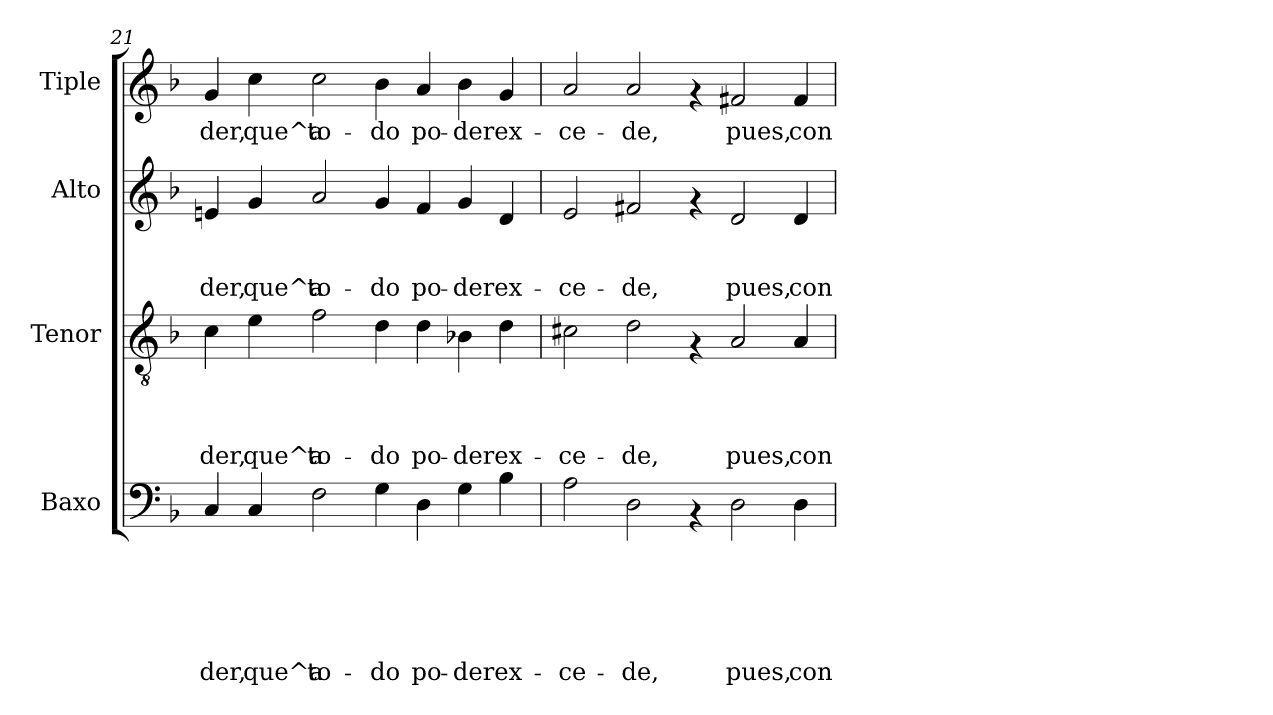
**kern	**text	**text	**text	**text	**text	**text	**kern	**text	**text	**text	**text	**kern	**text	**text	**text	**kern	**text
*part4	*part4	*part4	*part4	*part4	*part4	*part4	*part3	*part3	*part3	*part3	*part3	*part2	*part2	*part2	*part2	*part1	*part1
*staff4	*staff4	*staff4	*staff4	*staff4	*staff4	*staff4	*staff3	*staff3	*staff3	*staff3	*staff3	*staff2	*staff2	*staff2	*staff2	*staff1	*staff1
*I"Baxo	*	*	*	*	*	*	*I"Tenor	*	*	*	*	*I"Alto	*	*	*	*I"Tiple	*
*clefF4	*	*	*	*	*	*	*clefGv2	*	*	*	*	*clefG2	*	*	*	*clefG2	*
*k[b-]	*	*	*	*	*	*	*k[b-]	*	*	*	*	*k[b-]	*	*	*	*k[b-]	*
*F:	*	*	*	*	*	*	*F:	*	*	*	*	*F:	*	*	*	*F:	*
=21	=21	=21	=21	=21	=21	=21	=21	=21	=21	=21	=21	=21	=21	=21	=21	=21	=21
!	!	!	!	!	!	!LO:LY:b	!	!	!	!	!LO:LY:b	!	!	!	!LO:LY:b	!	!LO:LY:b
4C/	.	.	.	.	.	-der,	4c\	.	.	.	-der,	4eni/	.	.	-der,	4g/	-der,
!	!	!	!	!	!	!LO:LY:b	!	!	!	!	!LO:LY:b	!	!	!	!LO:LY:b	!	!LO:LY:b
4C/	.	.	.	.	.	que^a	4e\	.	.	.	que^a	4g/	.	.	que^a	4cc\	que^a
!	!	!	!	!	!	!LO:LY:b	!	!	!	!	!LO:LY:b	!	!	!	!LO:LY:b	!	!LO:LY:b
2F\	.	.	.	.	.	to-	2f\	.	.	.	to-	2a/	.	.	to-	2cc\	to-
!	!	!	!	!	!	!LO:LY:b	!	!	!	!	!LO:LY:b	!	!	!	!LO:LY:b	!	!LO:LY:b
4G\	.	.	.	.	.	-do	4d\	.	.	.	-do	4g/	.	.	-do	4b-\	-do
!	!	!	!	!	!	!LO:LY:b	!	!	!	!	!LO:LY:b	!	!	!	!LO:LY:b	!	!LO:LY:b
4D\	.	.	.	.	.	po-	4d\	.	.	.	po-	4f/	.	.	po-	4a/	po-
!	!	!	!	!	!	!LO:LY:b	!	!	!	!	!LO:LY:b	!	!	!	!LO:LY:b	!	!LO:LY:b
4G\	.	.	.	.	.	-der	4B-X\	.	.	.	-der	4g/	.	.	-der	4b-\	-der
!	!	!	!	!	!	!LO:LY:b	!	!	!	!	!LO:LY:b	!	!	!	!LO:LY:b	!	!LO:LY:b
4B-\	.	.	.	.	.	ex-	4d\	.	.	.	ex-	4d/	.	.	ex-	4g/	ex-
=22	=22	=22	=22	=22	=22	=22	=22	=22	=22	=22	=22	=22	=22	=22	=22	=22	=22
!	!	!	!	!	!	!LO:LY:b	!	!	!	!	!LO:LY:b	!	!	!	!LO:LY:b	!	!LO:LY:b
2A\	.	.	.	.	.	-ce-	2c#X\	.	.	.	-ce-	2e/	.	.	-ce-	2a/	-ce-
!	!	!	!	!	!	!LO:LY:b	!	!	!	!	!LO:LY:b	!	!	!	!LO:LY:b	!	!LO:LY:b
2D\	.	.	.	.	.	-de,	2d\	.	.	.	-de,	2f#X/	.	.	-de,	2a/	-de,
4rAA	.	.	.	.	.	.	4rF	.	.	.	.	4rf	.	.	.	4rf	.
!	!	!	!	!	!	!LO:LY:b	!	!	!	!	!LO:LY:b	!	!	!	!LO:LY:b	!	!LO:LY:b
2D\	.	.	.	.	.	pues,	2A/	.	.	.	pues,	2d/	.	.	pues,	2f#X/	pues,
!	!	!	!	!	!	!LO:LY:b	!	!	!	!	!LO:LY:b	!	!	!	!LO:LY:b	!	!LO:LY:b
4D\	.	.	.	.	.	con	4A/	.	.	.	con	4d/	.	.	con	4f#/	con
=	=	=	=	=	=	=	=	=	=	=	=	=	=	=	=	=	=
*-	*-	*-	*-	*-	*-	*-	*-	*-	*-	*-	*-	*-	*-	*-	*-	*-	*-
